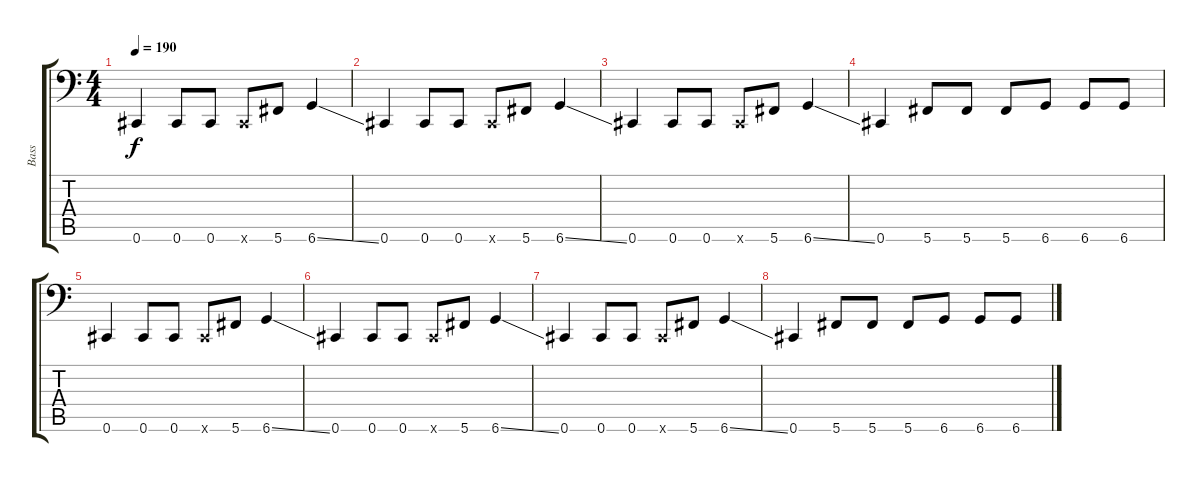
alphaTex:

\track ("Bass" "Bass") {instrument electricbassfinger}
\staff {score tabs}
\tuning (Eb3 Bb2 Gb2 Db2 Ab1 Db1) {hide}
\ts (4 4)
\tempo 190
\clef f4
\ks c
0.6.4{dy f} 0.6.8 0.6.8 0.6{x}.8 5.6.8 6.6{ss}.4 |
0.6.4 0.6.8 0.6.8 0.6{x}.8 5.6.8 6.6{ss}.4 |
0.6.4 0.6.8 0.6.8 0.6{x}.8 5.6.8 6.6{ss}.4 |
0.6.4 5.6.8 5.6.8 5.6.8 6.6.8 6.6.8 6.6.8 |
0.6.4 0.6.8 0.6.8 0.6{x}.8 5.6.8 6.6{ss}.4 |
0.6.4 0.6.8 0.6.8 0.6{x}.8 5.6.8 6.6{ss}.4 |
0.6.4 0.6.8 0.6.8 0.6{x}.8 5.6.8 6.6{ss}.4 |
0.6.4 5.6.8 5.6.8 5.6.8 6.6.8 6.6.8 6.6.8
